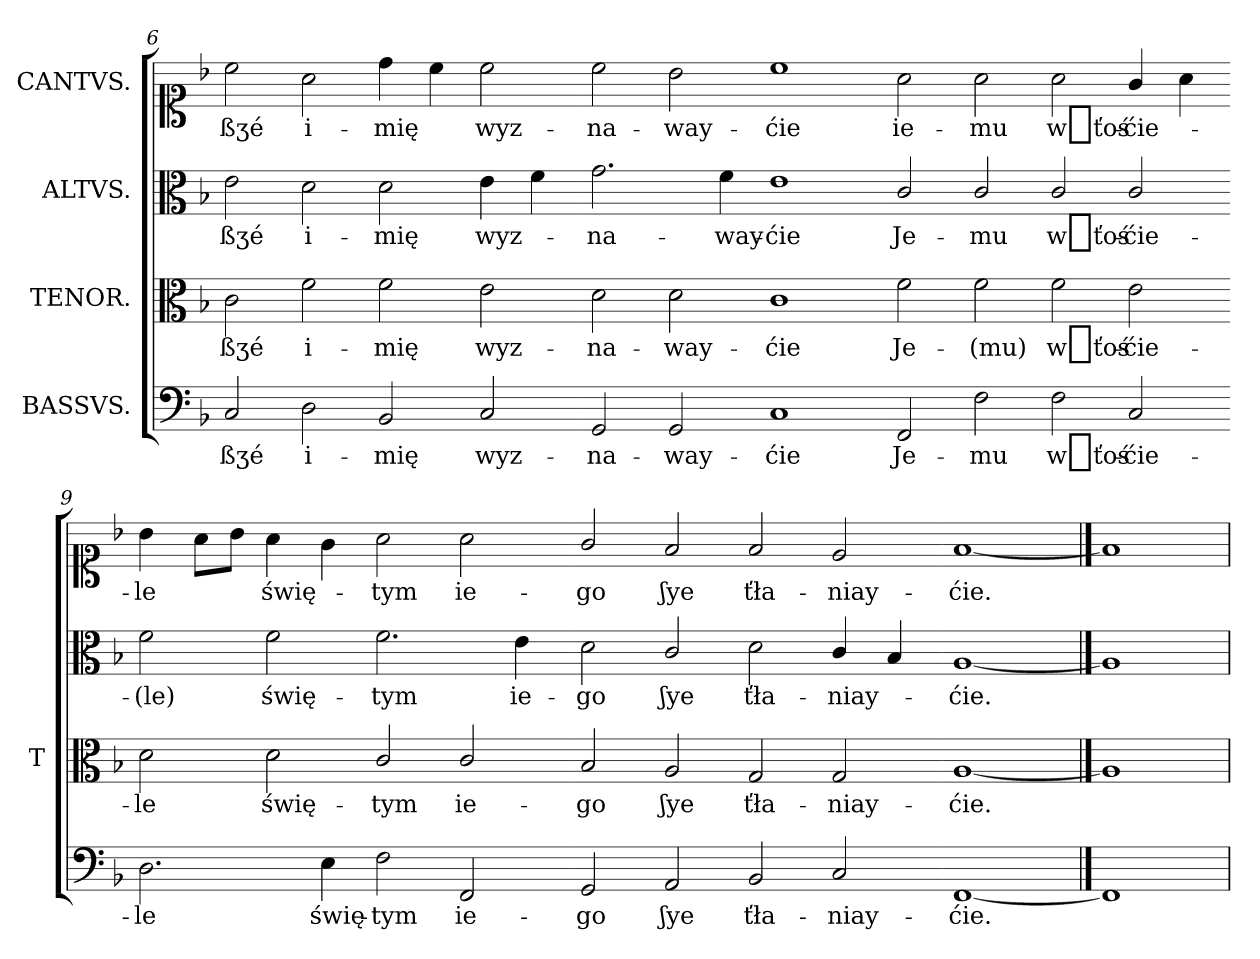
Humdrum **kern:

**kern	**text	**kern	**text	**kern	**text	**kern	**text
*part4	*part4	*part3	*part3	*part2	*part2	*part1	*part1
*staff4	*staff4	*staff3	*staff3	*staff2	*staff2	*staff1	*staff1
*I"BASSVS.	*	*I"TENOR.	*	*I"ALTVS.	*	*I"CANTVS.	*
*	*	*I'T	*	*	*	*	*
*clefF4	*	*clefC3	*	*clefC3	*	*clefC1	*
*k[b-]	*	*k[b-]	*	*k[b-]	*	*k[b-]	*
*F:	*	*F:	*	*F:	*	*F:	*
=6	=6	=6	=6	=6	=6	=6	=6
2C	-ßӡé	2c	-ßӡé	2e	-ßӡé	2cc	-ßӡé
2D	i-	2f	i-	2d	i-	2a	i-
2BB-	-mię	2f	-mię	2d	-mię	4dd	-mię
.	.	.	.	.	.	4cc	.
2C	wyz-	2e	wyz-	4e	wyz-	2cc	wyz-
.	.	.	.	4f	.	.	.
=7-	=7-	=7-	=7-	=7-	=7-	=7-	=7-
2GG	-na-	2d	-na-	2.g	-na-	2cc	-na-
2GG	-way-	2d	-way-	.	.	2b-	-way-
.	.	.	.	4f	-way-	.	.
1C	-ćie	1c	-ćie	1e	-ćie	1cc	-ćie
=8-	=8-	=8-	=8-	=8-	=8-	=8-	=8-
2FF	Je-	2f	Je-	2c/	Je-	2a	ie-
2F	-mu	2f	-(mu)	2c/	-mu	2a	-mu
2F	w_ťoś-	2f	w_ťoś-	2c/	w_ťoś-	2a	w_ťoś-
2C	-ćie-	2e	-ćie-	2c/	-ćie-	4g/	-ćie-
.	.	.	.	.	.	4a	.
=9-	=9-	=9-	=9-	=9-	=9-	=9-	=9-
2.D	-le	2d	-le	2f	-(le)	4b-	-le
.	.	.	.	.	.	8aL	.
.	.	.	.	.	.	8b-J	.
.	.	2d	świę-	2f	świę-	4a	świę-
4E	świę-	.	.	.	.	4g	.
2F	-tym	2c/	-tym	2.f	-tym	2a	-tym
2FF	ie-	2c/	ie-	.	.	2a	ie-
.	.	.	.	4e	ie-	.	.
=10-	=10-	=10-	=10-	=10-	=10-	=10-	=10-
2GG	-go	2B-	-go	2d	-go	2g/	-go
2AA	ʃye	2A	ʃye	2c/	ʃye	2f	ʃye
2BB-	ťła-	2G	ťła-	2d	ťła-	2f	ťła-
2C	-niay-	2G	-niay-	4c/	-niay-	2e	-niay-
.	.	.	.	4B-	.	.	.
=11-	=11-	=11-	=11-	=11-	=11-	=11-	=11-
[1FF/	-ćie.	[1A/	-ćie.	[1A/	-ćie.	[1f/	-ćie.
==12	==12	==12	==12	==12	==12	==12	==12
1FF/]	.	1A/]	.	1A/]	.	1f/]	.
=	=	=	=	=	=	=	=
*-	*-	*-	*-	*-	*-	*-	*-
